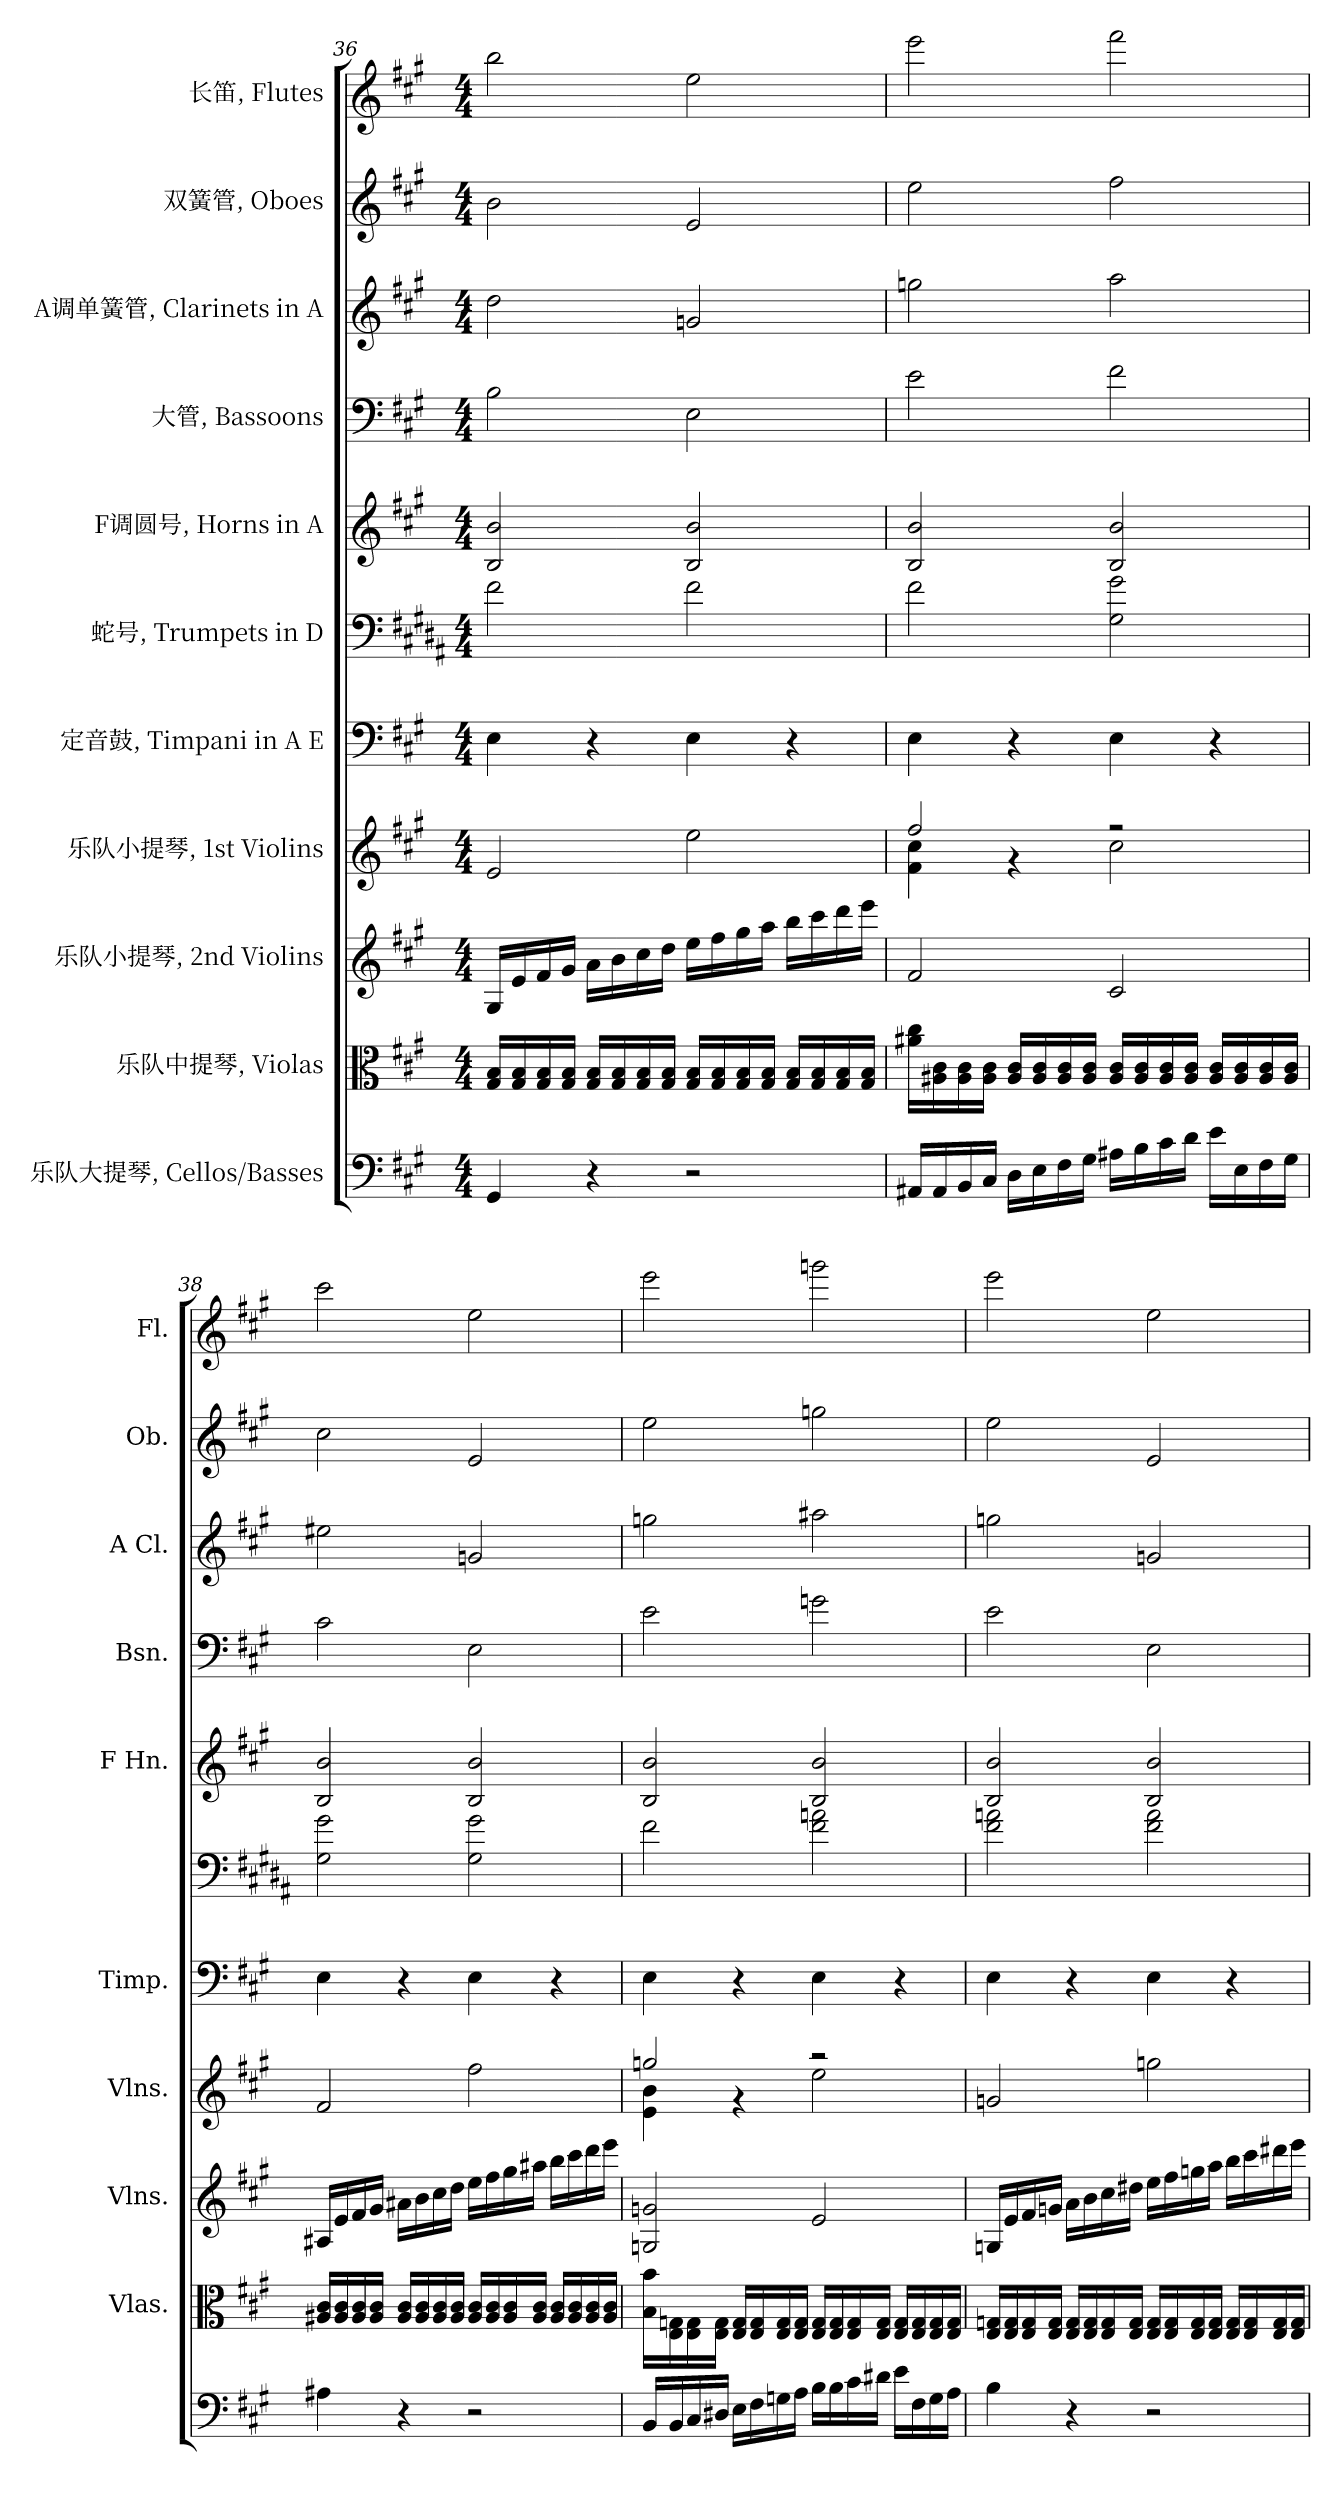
**kern	**kern	**kern	**kern	**kern	**kern	**kern	**kern	**kern	**kern	**kern
*part11	*part10	*part9	*part8	*part7	*part6	*part5	*part4	*part3	*part2	*part1
*staff11	*staff10	*staff9	*staff8	*staff7	*staff6	*staff5	*staff4	*staff3	*staff2	*staff1
*I"乐队大提琴, Cellos/Basses	*I"乐队中提琴, Violas	*I"乐队小提琴, 2nd Violins	*I"乐队小提琴, 1st Violins	*I"定音鼓, Timpani in A E	*I"蛇号, Trumpets in D	*I"F调圆号, Horns in A	*I"大管, Bassoons	*I"A调单簧管, Clarinets in A	*I"双簧管, Oboes	*I"长笛, Flutes
*	*I'Vlas.	*I'Vlns.	*I'Vlns.	*I'Timp.	*	*I'F Hn.	*I'Bsn.	*I'A Cl.	*I'Ob.	*I'Fl.
!!LO:PB:g=z
*clefF4	*clefC3	*clefG2	*clefG2	*clefF4	*clefF4	*clefG2	*clefF4	*clefG2	*clefG2	*clefG2
*	*	*	*	*	*ITrd1c2	*ITrd4c7	*	*ITrd2c3	*	*
*k[f#c#g#]	*k[f#c#g#]	*k[f#c#g#]	*k[f#c#g#]	*k[f#c#g#]	*k[f#c#g#]	*k[f#c#]	*k[f#c#g#]	*k[f#c#g#d#a#e#]	*k[f#c#g#]	*k[f#c#g#]
*M4/4	*M4/4	*M4/4	*M4/4	*M4/4	*M4/4	*M4/4	*M4/4	*M4/4	*M4/4	*M4/4
=36	=36	=36	=36	=36	=36	=36	=36	=36	=36	=36
4GG#/	16G#/ 16B/LL	16G#/LL	2e/	4E\	2e\	2E/ 2e/	2B\	2b\	2b\	2bb\
.	16G#/ 16B/	16e/	.	.	.	.	.	.	.	.
.	16G#/ 16B/	16f#/	.	.	.	.	.	.	.	.
.	16G#/ 16B/JJ	16g#/JJ	.	.	.	.	.	.	.	.
4r	16G#/ 16B/LL	16a\LL	.	4r	.	.	.	.	.	.
.	16G#/ 16B/	16b\	.	.	.	.	.	.	.	.
.	16G#/ 16B/	16cc#\	.	.	.	.	.	.	.	.
.	16G#/ 16B/JJ	16dd\JJ	.	.	.	.	.	.	.	.
2r	16G#/ 16B/LL	16ee\LL	2ee\	4E\	2e\	2E/ 2e/	2E\	2en/	2e/	2ee\
.	16G#/ 16B/	16ff#\	.	.	.	.	.	.	.	.
.	16G#/ 16B/	16gg#\	.	.	.	.	.	.	.	.
.	16G#/ 16B/JJ	16aa\JJ	.	.	.	.	.	.	.	.
.	16G#/ 16B/LL	16bb\LL	.	4r	.	.	.	.	.	.
.	16G#/ 16B/	16ccc#\	.	.	.	.	.	.	.	.
.	16G#/ 16B/	16ddd\	.	.	.	.	.	.	.	.
.	16G#/ 16B/JJ	16eee\JJ	.	.	.	.	.	.	.	.
=37	=37	=37	=37	=37	=37	=37	=37	=37	=37	=37
*	*	*	*^	*	*	*	*	*	*	*
16AA#X/LL	16a#X\ 16cc#\LL	2f#/	2ff#/	4f#\ 4cc#\	4E\	2e\	2E/ 2e/	2e\	2een\	2ee\	2eee\
16AA#/	16A#X\ 16c#\	.	.	.	.	.	.	.	.	.	.
16BB/	16A#\ 16c#\	.	.	.	.	.	.	.	.	.	.
16C#/JJ	16A#\ 16c#\JJ	.	.	.	.	.	.	.	.	.	.
16D\LL	16A#/ 16c#/LL	.	.	4r	4r	.	.	.	.	.	.
16E\	16A#/ 16c#/	.	.	.	.	.	.	.	.	.	.
16F#\	16A#/ 16c#/	.	.	.	.	.	.	.	.	.	.
16G#\JJ	16A#/ 16c#/JJ	.	.	.	.	.	.	.	.	.	.
16A#X\LL	16A#/ 16c#/LL	2c#/	2r	2cc#\	4E\	2F#\ 2f#\	2E/ 2e/	2f#\	2ff#\	2ff#\	2fff#\
16B\	16A#/ 16c#/	.	.	.	.	.	.	.	.	.	.
16c#\	16A#/ 16c#/	.	.	.	.	.	.	.	.	.	.
16d\JJ	16A#/ 16c#/JJ	.	.	.	.	.	.	.	.	.	.
16e\LL	16A#/ 16c#/LL	.	.	.	4r	.	.	.	.	.	.
16E\	16A#/ 16c#/	.	.	.	.	.	.	.	.	.	.
16F#\	16A#/ 16c#/	.	.	.	.	.	.	.	.	.	.
16G#\JJ	16A#/ 16c#/JJ	.	.	.	.	.	.	.	.	.	.
*	*	*	*v	*v	*	*	*	*	*	*	*
!!LO:PB:g=z
=38	=38	=38	=38	=38	=38	=38	=38	=38	=38	=38
4A#X\	16A#X/ 16c#/LL	16A#X/LL	2f#/	4E\	2F#\ 2f#\	2E/ 2e/	2c#\	2cc##X\	2cc#\	2ccc#\
.	16A#/ 16c#/	16e/	.	.	.	.	.	.	.	.
.	16A#/ 16c#/	16f#/	.	.	.	.	.	.	.	.
.	16A#/ 16c#/JJ	16g#/JJ	.	.	.	.	.	.	.	.
4r	16A#/ 16c#/LL	16a#X\LL	.	4r	.	.	.	.	.	.
.	16A#/ 16c#/	16b\	.	.	.	.	.	.	.	.
.	16A#/ 16c#/	16cc#\	.	.	.	.	.	.	.	.
.	16A#/ 16c#/JJ	16dd\JJ	.	.	.	.	.	.	.	.
2r	16A#/ 16c#/LL	16ee\LL	2ff#\	4E\	2F#\ 2f#\	2E/ 2e/	2E\	2en/	2e/	2ee\
.	16A#/ 16c#/	16ff#\	.	.	.	.	.	.	.	.
.	16A#/ 16c#/	16gg#\	.	.	.	.	.	.	.	.
.	16A#/ 16c#/JJ	16aa#X\JJ	.	.	.	.	.	.	.	.
.	16A#/ 16c#/LL	16bb\LL	.	4r	.	.	.	.	.	.
.	16A#/ 16c#/	16ccc#\	.	.	.	.	.	.	.	.
.	16A#/ 16c#/	16ddd\	.	.	.	.	.	.	.	.
.	16A#/ 16c#/JJ	16eee\JJ	.	.	.	.	.	.	.	.
=39	=39	=39	=39	=39	=39	=39	=39	=39	=39	=39
*	*	*	*^	*	*	*	*	*	*	*
16BB/LL	16B\ 16b\LL	2Gn/ 2gn/	2ggn/	4e\ 4b\	4E\	2e\	2E/ 2e/	2e\	2een\	2ee\	2eee\
16BB/	16E\ 16Gn\	.	.	.	.	.	.	.	.	.	.
16C#/	16E\ 16G\	.	.	.	.	.	.	.	.	.	.
16D#X/JJ	16E\ 16G\JJ	.	.	.	.	.	.	.	.	.	.
16E\LL	16E/ 16G/LL	.	.	4r	4r	.	.	.	.	.	.
16F#\	16E/ 16G/	.	.	.	.	.	.	.	.	.	.
16Gn\	16E/ 16G/	.	.	.	.	.	.	.	.	.	.
16A\JJ	16E/ 16G/JJ	.	.	.	.	.	.	.	.	.	.
16B\LL	16E/ 16G/LL	2e/	2r	2ee\	4E\	2e\ 2gn\	2E/ 2e/	2gn\	2ff##X\	2ggn\	2gggn\
16B\	16E/ 16G/	.	.	.	.	.	.	.	.	.	.
16c#\	16E/ 16G/	.	.	.	.	.	.	.	.	.	.
16d#X\JJ	16E/ 16G/JJ	.	.	.	.	.	.	.	.	.	.
16e\LL	16E/ 16G/LL	.	.	.	4r	.	.	.	.	.	.
16F#\	16E/ 16G/	.	.	.	.	.	.	.	.	.	.
16G\	16E/ 16G/	.	.	.	.	.	.	.	.	.	.
16A\JJ	16E/ 16G/JJ	.	.	.	.	.	.	.	.	.	.
*	*	*	*v	*v	*	*	*	*	*	*	*
!!LO:PB:g=z
=40	=40	=40	=40	=40	=40	=40	=40	=40	=40	=40
4B\	16E/ 16Gn/LL	16Gn/LL	2gn/	4E\	2e\ 2gn\	2E/ 2e/	2e\	2een\	2ee\	2eee\
.	16E/ 16G/	16e/	.	.	.	.	.	.	.	.
.	16E/ 16G/	16f#/	.	.	.	.	.	.	.	.
.	16E/ 16G/JJ	16gn/JJ	.	.	.	.	.	.	.	.
4r	16E/ 16G/LL	16a\LL	.	4r	.	.	.	.	.	.
.	16E/ 16G/	16b\	.	.	.	.	.	.	.	.
.	16E/ 16G/	16cc#\	.	.	.	.	.	.	.	.
.	16E/ 16G/JJ	16dd#X\JJ	.	.	.	.	.	.	.	.
2r	16E/ 16G/LL	16ee\LL	2ggn\	4E\	2e\ 2g\	2E/ 2e/	2E\	2en/	2e/	2ee\
.	16E/ 16G/	16ff#\	.	.	.	.	.	.	.	.
.	16E/ 16G/	16ggn\	.	.	.	.	.	.	.	.
.	16E/ 16G/JJ	16aa\JJ	.	.	.	.	.	.	.	.
.	16E/ 16G/LL	16bb\LL	.	4r	.	.	.	.	.	.
.	16E/ 16G/	16ccc#\	.	.	.	.	.	.	.	.
.	16E/ 16G/	16ddd#X\	.	.	.	.	.	.	.	.
.	16E/ 16G/JJ	16eee\JJ	.	.	.	.	.	.	.	.
=	=	=	=	=	=	=	=	=	=	=
*-	*-	*-	*-	*-	*-	*-	*-	*-	*-	*-
